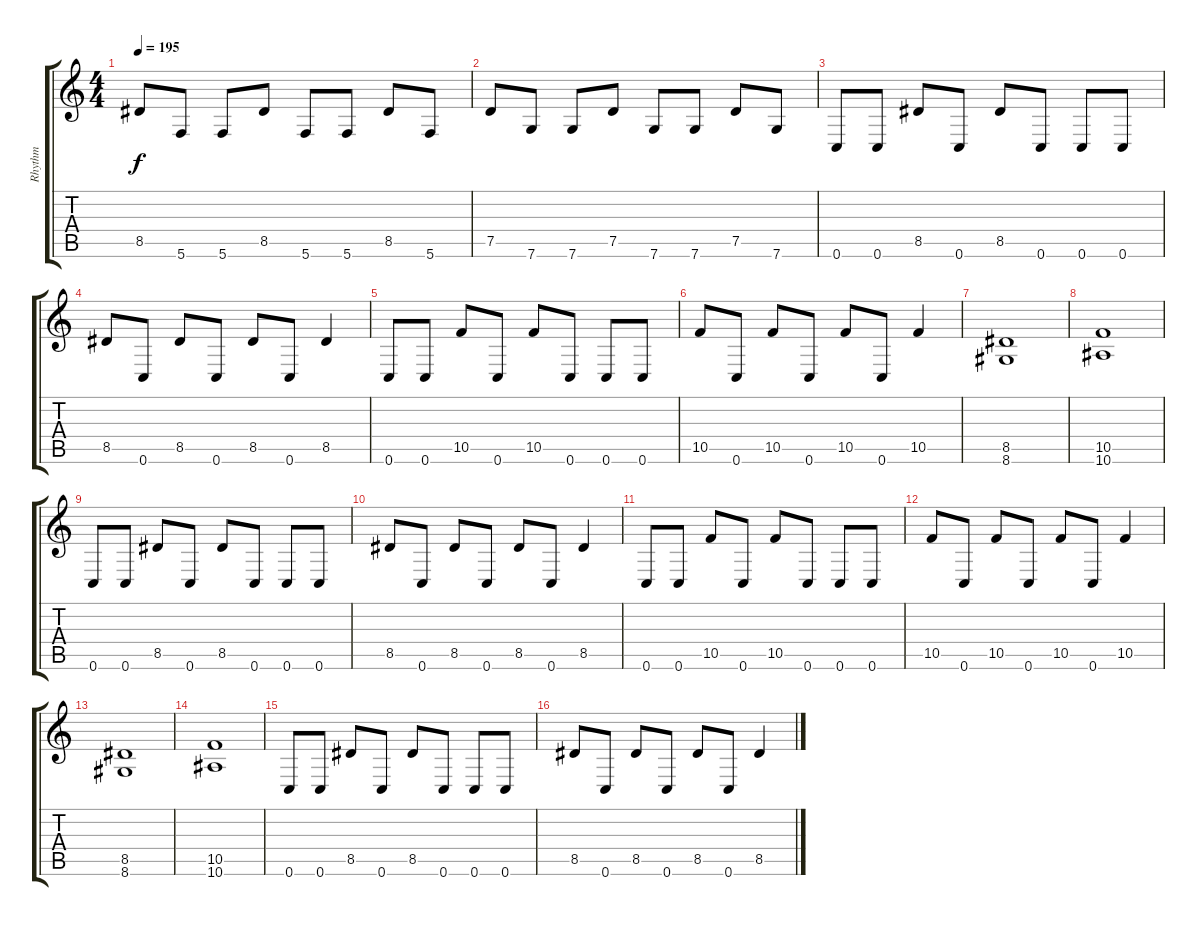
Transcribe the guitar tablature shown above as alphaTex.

\track ("Rhythm" "Rhythm") {instrument distortionguitar}
\staff {score tabs}
\tuning (D4 A3 F3 C3 G2 C2) {hide}
\ts (4 4)
\tempo 195
\clef g2
\ks c
8.5.8{dy f} 5.6.8 5.6.8 8.5.8 5.6.8 5.6.8 8.5.8 5.6.8 |
7.5.8 7.6.8 7.6.8 7.5.8 7.6.8 7.6.8 7.5.8 7.6.8 |
0.6.8 0.6.8 8.5.8 0.6.8 8.5.8 0.6.8 0.6.8 0.6.8 |
8.5.8 0.6.8 8.5.8 0.6.8 8.5.8 0.6.8 8.5.4 |
0.6.8 0.6.8 10.5.8 0.6.8 10.5.8 0.6.8 0.6.8 0.6.8 |
10.5.8 0.6.8 10.5.8 0.6.8 10.5.8 0.6.8 10.5.4 |
(8.5 8.6).1 |
(10.5 10.6).1 |
0.6.8 0.6.8 8.5.8 0.6.8 8.5.8 0.6.8 0.6.8 0.6.8 |
8.5.8 0.6.8 8.5.8 0.6.8 8.5.8 0.6.8 8.5.4 |
0.6.8 0.6.8 10.5.8 0.6.8 10.5.8 0.6.8 0.6.8 0.6.8 |
10.5.8 0.6.8 10.5.8 0.6.8 10.5.8 0.6.8 10.5.4 |
(8.5 8.6).1 |
(10.5 10.6).1 |
0.6.8 0.6.8 8.5.8 0.6.8 8.5.8 0.6.8 0.6.8 0.6.8 |
8.5.8 0.6.8 8.5.8 0.6.8 8.5.8 0.6.8 8.5.4
